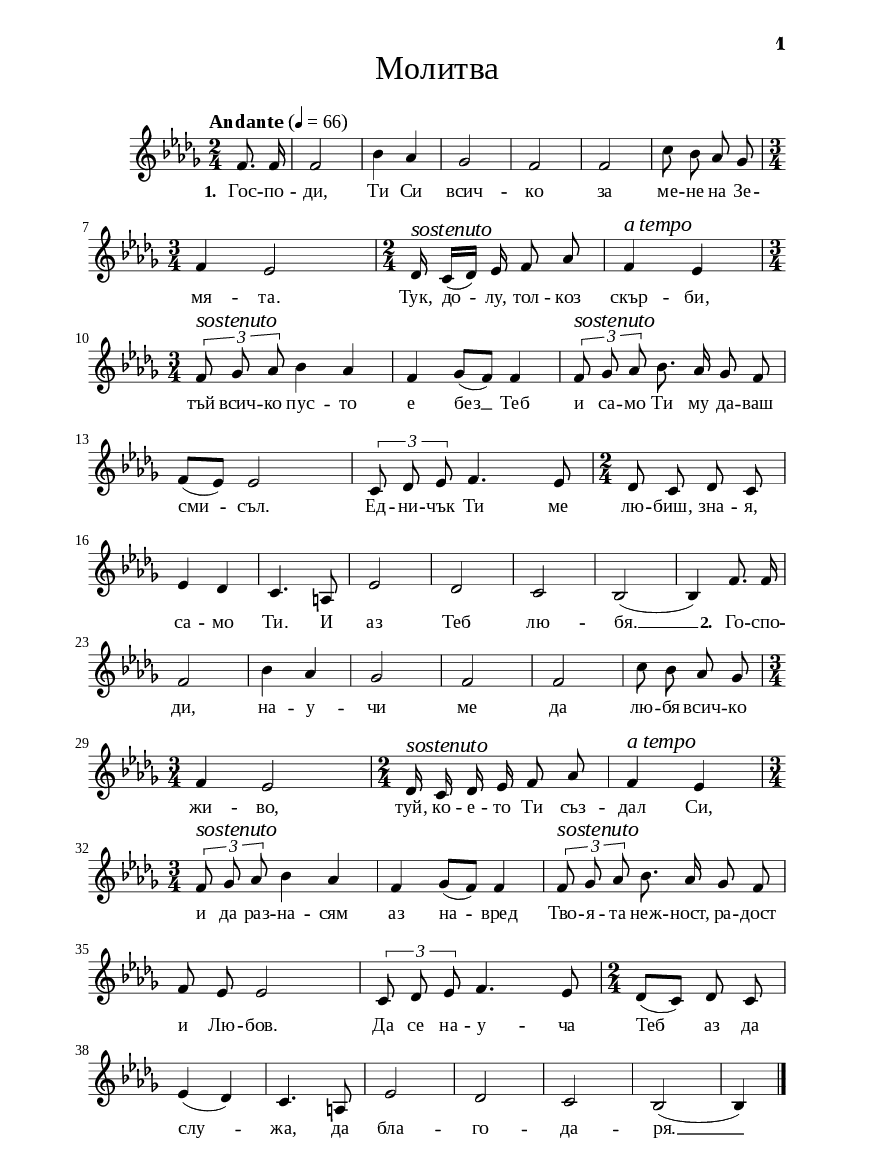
\version "2.24.4"

% include paper part and global functions
\include "include/globals.ily"

\bookpart {
  \label #'ref252
  \tocItem \markup "Молитва (Господи, Ти Си) "
  \paper {
    print-all-headers = ##t
    print-page-number = ##t
    print-first-page-number = ##t


    % put page numbers on the top and change the font style.
    oddHeaderMarkup = \markup
    \fill-line {
      ""
      \unless \on-first-page-of-part \fromproperty #'header:instrument
      \if \should-print-page-number \abs-fontsize #7 { \number \fromproperty #'page:page-number-string }
    }
    %% evenHeaderMarkup would inherit the value of
    %% oddHeaderMarkup if it were not defined here
    evenHeaderMarkup = \markup
    \fill-line {
      \if \should-print-page-number \abs-fontsize #7 { \number \fromproperty #'page:page-number-string }
      \unless \on-first-page-of-part \fromproperty #'header:instrument
      ""
    }

    oddFooterMarkup = \markup ""

    evenFooterMarkup = ""
    left-margin = 1.5\cm
    right-margin = 1.5\cm
    top-margin = 1\cm
    bottom-margin = 1.2\cm
    ragged-bottom = ##t % do not spread the staves to fill the whole vertical space
    top-markup-spacing.basic-distance = 0\mm % margin between page number and system for the first page
    top-system-spacing.basic-distance = 10\mm % margin between page number and system for the other pages

    % change distance between staves
    system-system-spacing =
    #'((basic-distance . 14.5)
       (minimum-distance . 6)
       (padding . 1)
       (stretchability . 12))
  }
  \score {
    \include "include/score-layout.ily"

    \new Voice \absolute {
      \clef treble
      \key bes \minor
      \time 2/4
      \tempoFunc "Andante" 4 "66"
      \autoBeamOff
      \partial 4
      f'8.  f'16 | % 2
      f'2 | % 3
      bes'4  as'4 | % 4
      ges'2 | % 5
      f'2 | % 6
      f'2  | % 7
      c''8  bes'8  as'8  ges'8 \break  | % 8
      \time 3/4  | % 8
      f'4  es'2 | % 9
      \time 2/4  | % 9

      des'16^\markup { \huge \italic {sostenuto} }
      c'16
      ([des'16])  es'16
      f'8  as'8 |
      f'4 ^\markup{\huge \italic {a tempo} }  es'4 \break | % 11
      \time 3/4  | % 11
      \times 2/3  {
        f'8 ^\markup{\huge \italic {sostenuto} }  ges'8
        as'8
      }
      bes'4  as'4 | % 12
      f'4  ges'8 ( [  f'8 ) ]  f'4 | % 13
      \times 2/3  {
        f'8 ^\markup{\huge \italic {sostenuto} }  ges'8
        as'8
      }
      bes'8.  as'16  ges'8  f'8 \break | % 14
      f'8 ( [  es'8 ) ]  es'2
      | % 15

      \times 2/3  {
        c'8  des'8  es'8
      }
      f'4.  es'8 | % 16
      \time 2/4  | % 16
      des'8  c'8
      des'8  c'8 \break | % 17
      es'4  des'4 | % 18
      c'4.  a8 | % 19
      es'2 |
      des'2 | % 21
      c'2 | % 22
      bes2 ( | bes4 )
      f'8.  f'16 | \break % 2
      f'2 | % 3
      bes'4  as'4 | % 4
      ges'2 | % 5
      f'2 | % 6
      f'2  | % 7
      c''8  bes'8  as'8  ges'8 \break | % 8
      \time 3/4  | % 8
      f'4  es'2 | % 9
      \time 2/4  | % 9

      des'16^\markup { \huge \italic {sostenuto} }
      c'16
      des'16  es'16
      f'8  as'8 |
      f'4 ^\markup{ \huge \italic {a tempo} }  es'4 \break | % 11
      \time 3/4  | % 11
      \times 2/3  {
        f'8 ^\markup{ \huge \italic {sostenuto} }  ges'8
        as'8
      }
      bes'4  as'4 | % 12
      f'4  ges'8 ( [  f'8 ) ]  f'4 | % 13
      \times 2/3  {
        f'8 ^\markup{ \huge \italic {sostenuto} }  ges'8
        as'8
      }
      bes'8.  as'16  ges'8  f'8 \break | % 14
      f'8 es'8 es'2
      | % 15

      \times 2/3  {
        c'8  des'8  es'8
      }
      f'4.  es'8 | % 16
      \time 2/4  | % 16
      des'8 (  [c'8] )
      des'8  c'8 \break | % 17
      es'4 ( des'4 )| % 18
      c'4.   a8  | % 19
      es'2 |
      des'2 | % 21
      c'2 | % 22
      bes2 ( | bes4 ) \bar "|."

    }

    \addlyrics {
    \set stanza = "1. " Гос -- по -- ди, Ти Си всич -- ко
      за ме -- не на Зе -- мя -- та. Тук,
      до -- лу, тол -- коз скър --
      би, тъй всич -- ко пус -- то е
      без __  Теб и са -- мо Ти му да
      -- ваш сми -- съл. Ед -- ни -- чък
      Ти ме лю -- биш, зна -- я, са -- мо
      Ти. И аз Теб лю -- бя. __

       \set stanza = "2. "  Го -- спо -- ди, на -- у -- чи ме
      да лю -- бя всич -- ко жи -- во,
      туй, ко -- е -- то Ти съз -- дал Си,
      и да раз -- на -- сям аз на -- вред
      Тво -- я -- та неж -- ност,
      ра -- дост и Лю -- бов.
      Да се на -- у -- ча
      Теб  аз да слу -- жа, да бла -- го --  да -- ря. __
    }

    \header {
      title = \titleFunc #'ref_desc_20 "Молитва" "Molitva"
    }

    \midi{}

  } % score

} % bookpart

% Più mosso
%
